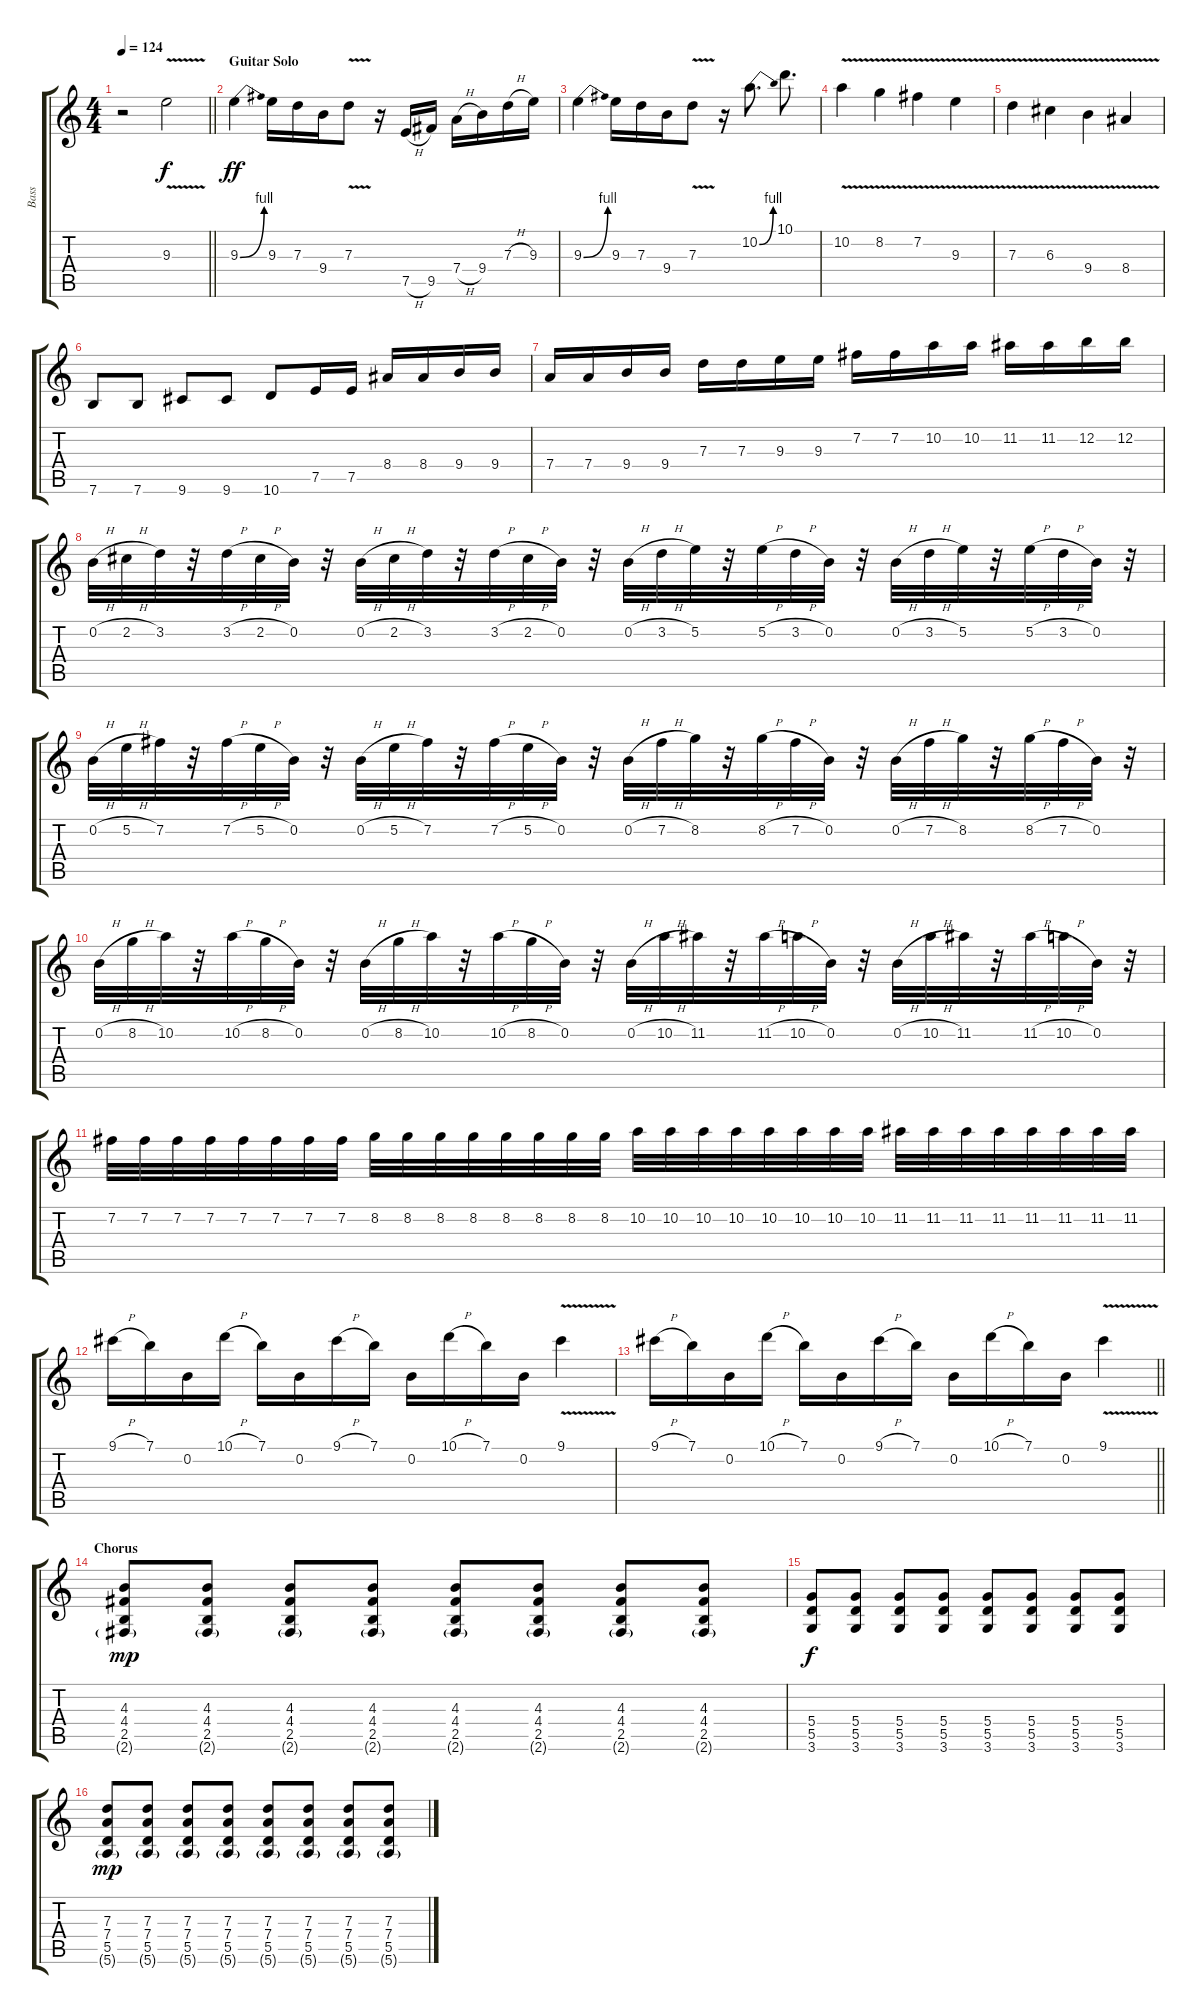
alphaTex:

\track ("Bass" "Bass") {instrument electricbassfinger}
\staff {score tabs}
\tuning (E4 B3 G3 D3 A2 E2) {hide}
\ts (4 4)
\tempo 124
\clef g2
\barLineRight lightlight
\ks c
r.2{dy f} 9.3{v}.2 |
\section ("" "Guitar Solo")
9.3{be (bend 0 0 60 4)}.4{dy ff volume 16} 9.3.16 7.3.16 9.4.16 7.3{v}.8 r.16 7.5{h}.16 9.5.16 7.4{h}.16 9.4.16 7.3{h}.16 9.3.16 |
9.3{be (bend 0 0 60 4)}.4 9.3.16 7.3.16 9.4.16 7.3{v}.8 r.16 10.2{be (bend 0 0 60 4)}.8{d} 10.1.8{d} |
10.2{v}.4 8.2{v}.4 7.2{v}.4 9.3{v}.4 |
7.3{v}.4 6.3{v}.4 9.4{v}.4 8.4{v}.4 |
7.6.8 7.6.8 9.6.8 9.6.8 10.6.8 7.5.16 7.5.16 8.4.16 8.4.16 9.4.16 9.4.16 |
7.4.16 7.4.16 9.4.16 9.4.16 7.3.16 7.3.16 9.3.16 9.3.16 7.2.16 7.2.16 10.2.16 10.2.16 11.2.16 11.2.16 12.2.16 12.2.16 |
0.2{h}.32 2.2{h}.32 3.2.32 r.32 3.2{h}.32 2.2{h}.32 0.2.32 r.32 0.2{h}.32 2.2{h}.32 3.2.32 r.32 3.2{h}.32 2.2{h}.32 0.2.32 r.32 0.2{h}.32 3.2{h}.32 5.2.32 r.32 5.2{h}.32 3.2{h}.32 0.2.32 r.32 0.2{h}.32 3.2{h}.32 5.2.32 r.32 5.2{h}.32 3.2{h}.32 0.2.32 r.32 |
0.2{h}.32 5.2{h}.32 7.2.32 r.32 7.2{h}.32 5.2{h}.32 0.2.32 r.32 0.2{h}.32 5.2{h}.32 7.2.32 r.32 7.2{h}.32 5.2{h}.32 0.2.32 r.32 0.2{h}.32 7.2{h}.32 8.2.32 r.32 8.2{h}.32 7.2{h}.32 0.2.32 r.32 0.2{h}.32 7.2{h}.32 8.2.32 r.32 8.2{h}.32 7.2{h}.32 0.2.32 r.32 |
0.2{h}.32 8.2{h}.32 10.2.32 r.32 10.2{h}.32 8.2{h}.32 0.2.32 r.32 0.2{h}.32 8.2{h}.32 10.2.32 r.32 10.2{h}.32 8.2{h}.32 0.2.32 r.32 0.2{h}.32 10.2{h}.32 11.2.32 r.32 11.2{h}.32 10.2{h}.32 0.2.32 r.32 0.2{h}.32 10.2{h}.32 11.2.32 r.32 11.2{h}.32 10.2{h}.32 0.2.32 r.32 |
7.2.32 7.2.32 7.2.32 7.2.32 7.2.32 7.2.32 7.2.32 7.2.32 8.2.32 8.2.32 8.2.32 8.2.32 8.2.32 8.2.32 8.2.32 8.2.32 10.2.32 10.2.32 10.2.32 10.2.32 10.2.32 10.2.32 10.2.32 10.2.32 11.2.32 11.2.32 11.2.32 11.2.32 11.2.32 11.2.32 11.2.32 11.2.32 |
9.1{h}.16 7.1.16 0.2.16 10.1{h}.16 7.1.16 0.2.16 9.1{h}.16 7.1.16 0.2.16 10.1{h}.16 7.1.16 0.2.16 9.1{v}.4 |
\barLineRight lightlight
9.1{h}.16 7.1.16 0.2.16 10.1{h}.16 7.1.16 0.2.16 9.1{h}.16 7.1.16 0.2.16 10.1{h}.16 7.1.16 0.2.16 9.1{v}.4 |
\section ("" "Chorus")
(4.3 4.4 2.5 2.6{g}).8{dy mp volume 13} (4.3 4.4 2.5 2.6{g}).8 (4.3 4.4 2.5 2.6{g}).8 (4.3 4.4 2.5 2.6{g}).8 (4.3 4.4 2.5 2.6{g}).8 (4.3 4.4 2.5 2.6{g}).8 (4.3 4.4 2.5 2.6{g}).8 (4.3 4.4 2.5 2.6{g}).8 |
(5.4 5.5 3.6).8{dy f} (5.4 5.5 3.6).8 (5.4 5.5 3.6).8 (5.4 5.5 3.6).8 (5.4 5.5 3.6).8 (5.4 5.5 3.6).8 (5.4 5.5 3.6).8 (5.4 5.5 3.6).8 |
(7.3 7.4 5.5 5.6{g}).8{dy mp} (7.3 7.4 5.5 5.6{g}).8 (7.3 7.4 5.5 5.6{g}).8 (7.3 7.4 5.5 5.6{g}).8 (7.3 7.4 5.5 5.6{g}).8 (7.3 7.4 5.5 5.6{g}).8 (7.3 7.4 5.5 5.6{g}).8 (7.3 7.4 5.5 5.6{g}).8
